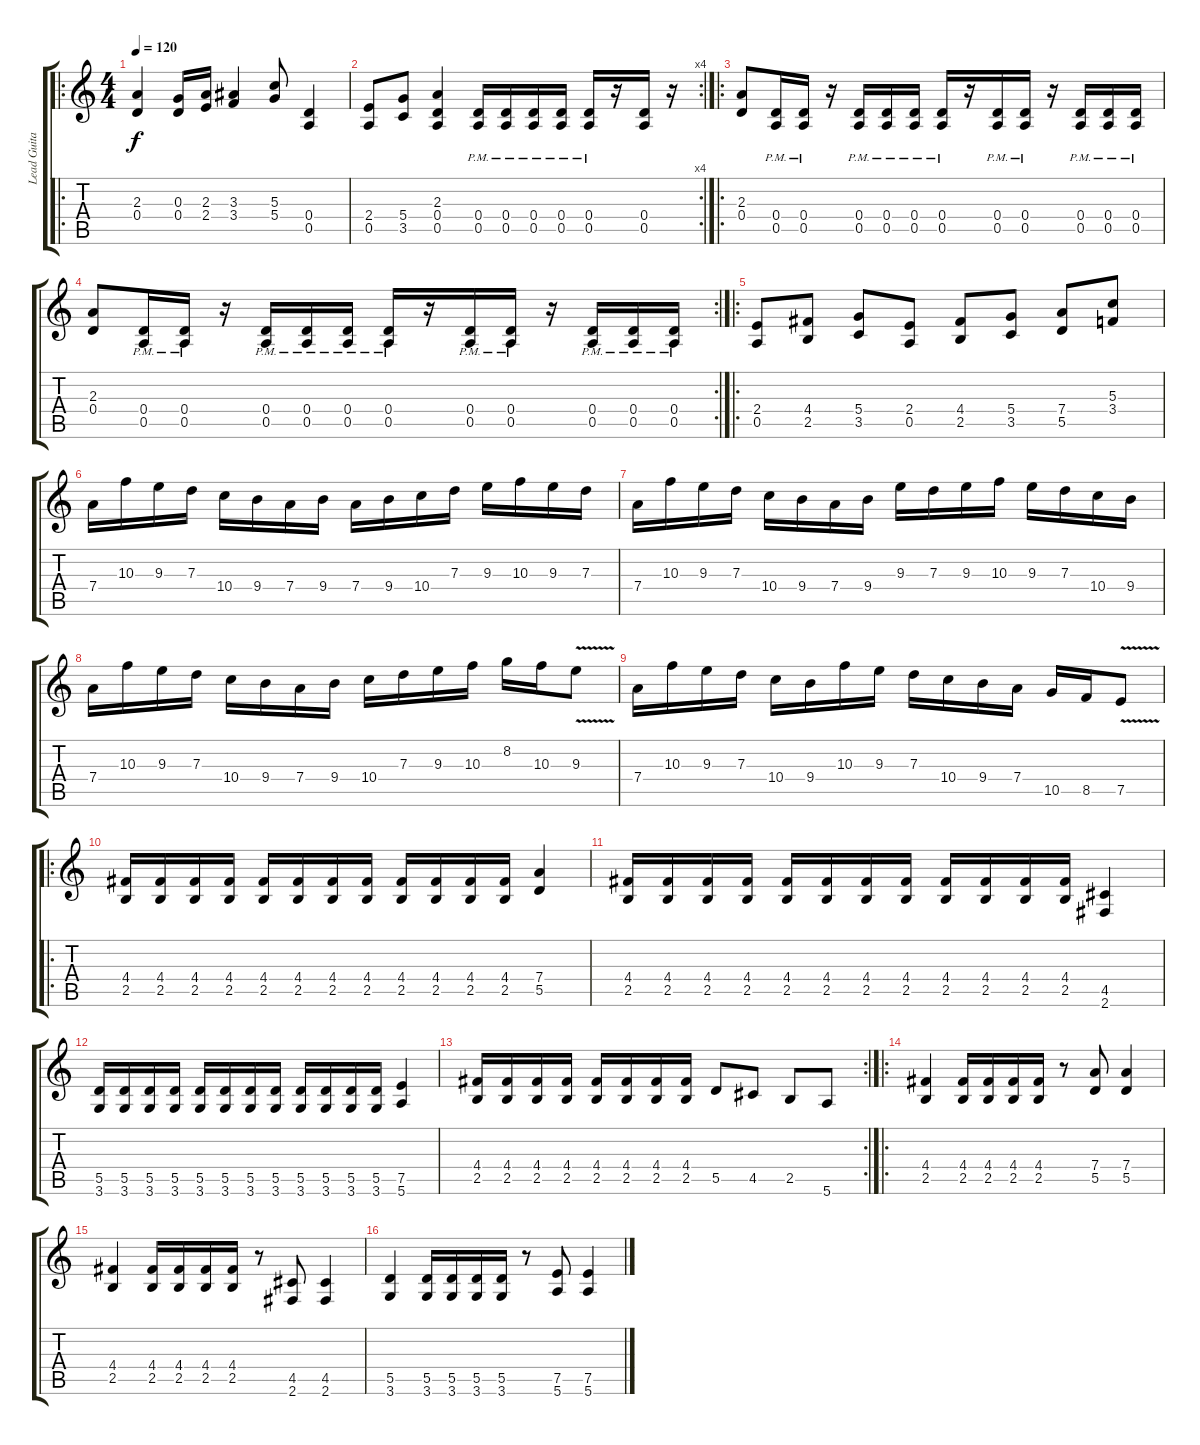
\track ("Lead Guitar" "Lead Guita") {instrument distortionguitar}
\staff {score tabs}
\tuning (E4 B3 G3 D3 A2 E2) {hide}
\ro
\ts (4 4)
\tempo 120
\clef g2
\ks c
(2.3 0.4).4{dy f instrument distortionguitar} (0.3 0.4).16 (2.3 2.4).16 (3.3 3.4).4 (5.3 5.4).8 (0.4 0.5).4 |
\rc 4
(2.4 0.5).8 (5.4 3.5).8 (2.3 0.4 0.5).4 (0.4{pm} 0.5{pm}).16 (0.4{pm} 0.5{pm}).16 (0.4{pm} 0.5{pm}).16 (0.4{pm} 0.5{pm}).16 (0.4{pm} 0.5{pm}).16 r.16 (0.4 0.5).16 r.16 |
\ro
(2.3 0.4).8 (0.4{pm} 0.5).16 (0.4{pm} 0.5).16 r.16 (0.4{pm} 0.5).16 (0.4{pm} 0.5).16 (0.4{pm} 0.5).16 (0.4{pm} 0.5).16 r.16 (0.4{pm} 0.5).16 (0.4{pm} 0.5).16 r.16 (0.4{pm} 0.5).16 (0.4{pm} 0.5).16 (0.4{pm} 0.5).16 |
\rc 2
(2.3 0.4).8 (0.4{pm} 0.5).16 (0.4{pm} 0.5).16 r.16 (0.4{pm} 0.5).16 (0.4{pm} 0.5).16 (0.4{pm} 0.5).16 (0.4{pm} 0.5).16 r.16 (0.4{pm} 0.5).16 (0.4{pm} 0.5).16 r.16 (0.4{pm} 0.5).16 (0.4{pm} 0.5).16 (0.4{pm} 0.5).16 |
\ro
(2.4 0.5).8 (4.4 2.5).8 (5.4 3.5).8 (2.4 0.5).8 (4.4 2.5).8 (5.4 3.5).8 (7.4 5.5).8 (5.3 3.4).8 |
7.4.16 10.3.16 9.3.16 7.3.16 10.4.16 9.4.16 7.4.16 9.4.16 7.4.16 9.4.16 10.4.16 7.3.16 9.3.16 10.3.16 9.3.16 7.3.16 |
7.4.16 10.3.16 9.3.16 7.3.16 10.4.16 9.4.16 7.4.16 9.4.16 9.3.16 7.3.16 9.3.16 10.3.16 9.3.16 7.3.16 10.4.16 9.4.16 |
7.4.16 10.3.16 9.3.16 7.3.16 10.4.16 9.4.16 7.4.16 9.4.16 10.4.16 7.3.16 9.3.16 10.3.16 8.2.16 10.3.16 9.3{v}.8 |
7.4.16 10.3.16 9.3.16 7.3.16 10.4.16 9.4.16 10.3.16 9.3.16 7.3.16 10.4.16 9.4.16 7.4.16 10.5.16 8.5.16 7.5{v}.8 |
\ro
(4.4 2.5).16 (4.4 2.5).16 (4.4 2.5).16 (4.4 2.5).16 (4.4 2.5).16 (4.4 2.5).16 (4.4 2.5).16 (4.4 2.5).16 (4.4 2.5).16 (4.4 2.5).16 (4.4 2.5).16 (4.4 2.5).16 (7.4 5.5).4 |
(4.4 2.5).16 (4.4 2.5).16 (4.4 2.5).16 (4.4 2.5).16 (4.4 2.5).16 (4.4 2.5).16 (4.4 2.5).16 (4.4 2.5).16 (4.4 2.5).16 (4.4 2.5).16 (4.4 2.5).16 (4.4 2.5).16 (4.5 2.6).4 |
(5.5 3.6).16 (5.5 3.6).16 (5.5 3.6).16 (5.5 3.6).16 (5.5 3.6).16 (5.5 3.6).16 (5.5 3.6).16 (5.5 3.6).16 (5.5 3.6).16 (5.5 3.6).16 (5.5 3.6).16 (5.5 3.6).16 (7.5 5.6).4 |
\rc 2
(4.4 2.5).16 (4.4 2.5).16 (4.4 2.5).16 (4.4 2.5).16 (4.4 2.5).16 (4.4 2.5).16 (4.4 2.5).16 (4.4 2.5).16 5.5.8 4.5.8 2.5.8 5.6.8 |
\ro
(4.4 2.5).4 (4.4 2.5).16 (4.4 2.5).16 (4.4 2.5).16 (4.4 2.5).16 r.8 (7.4 5.5).8 (7.4 5.5).4 |
(4.4 2.5).4 (4.4 2.5).16 (4.4 2.5).16 (4.4 2.5).16 (4.4 2.5).16 r.8 (4.5 2.6).8 (4.5 2.6).4 |
(5.5 3.6).4 (5.5 3.6).16 (5.5 3.6).16 (5.5 3.6).16 (5.5 3.6).16 r.8 (7.5 5.6).8 (7.5 5.6).4
